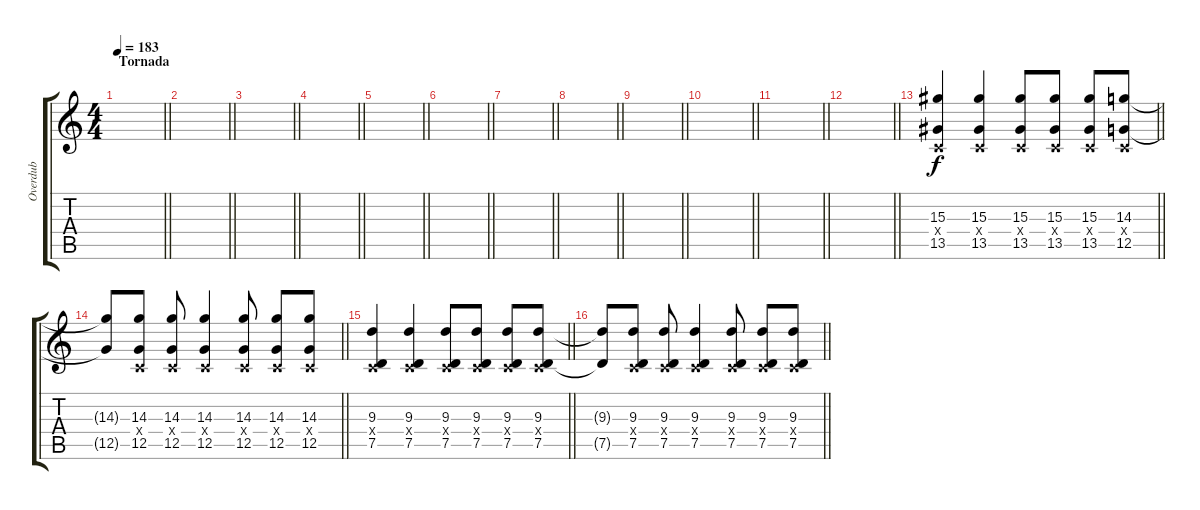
\track ("Overdub" "Overdub") {instrument distortionguitar}
\staff {score tabs}
\tuning (D4 A3 F3 C3 G2 C2) {hide}
\ts (4 4)
\section ("" "Tornada")
\tempo 183
\clef g2
\barLineRight lightlight
\ks c
|
\barLineRight lightlight
|
\barLineRight lightlight
|
\barLineRight lightlight
|
\barLineRight lightlight
|
\barLineRight lightlight
|
\barLineRight lightlight
|
\barLineRight lightlight
|
\barLineRight lightlight
|
\barLineRight lightlight
|
\barLineRight lightlight
|
\barLineRight lightlight
|
\barLineRight lightlight
(15.3 0.4{x} 13.5).4 (15.3 0.4{x} 13.5).4 (15.3 0.4{x} 13.5).8 (15.3 0.4{x} 13.5).8 (15.3 0.4{x} 13.5).8 (14.3 0.4{x} 12.5).8 |
\barLineRight lightlight
(14.3{t} 12.5{t}).8 (14.3 0.4{x} 12.5).8 (14.3 0.4{x} 12.5).8 (14.3 0.4{x} 12.5).4 (14.3 0.4{x} 12.5).8 (14.3 0.4{x} 12.5).8 (14.3 0.4{x} 12.5).8 |
\barLineRight lightlight
(9.3 0.4{x} 7.5).4 (9.3 0.4{x} 7.5).4 (9.3 0.4{x} 7.5).8 (9.3 0.4{x} 7.5).8 (9.3 0.4{x} 7.5).8 (9.3 0.4{x} 7.5).8 |
\barLineRight lightlight
(9.3{t} 7.5{t}).8 (9.3 0.4{x} 7.5).8 (9.3 0.4{x} 7.5).8 (9.3 0.4{x} 7.5).4 (9.3 0.4{x} 7.5).8 (9.3 0.4{x} 7.5).8 (9.3 0.4{x} 7.5).8
